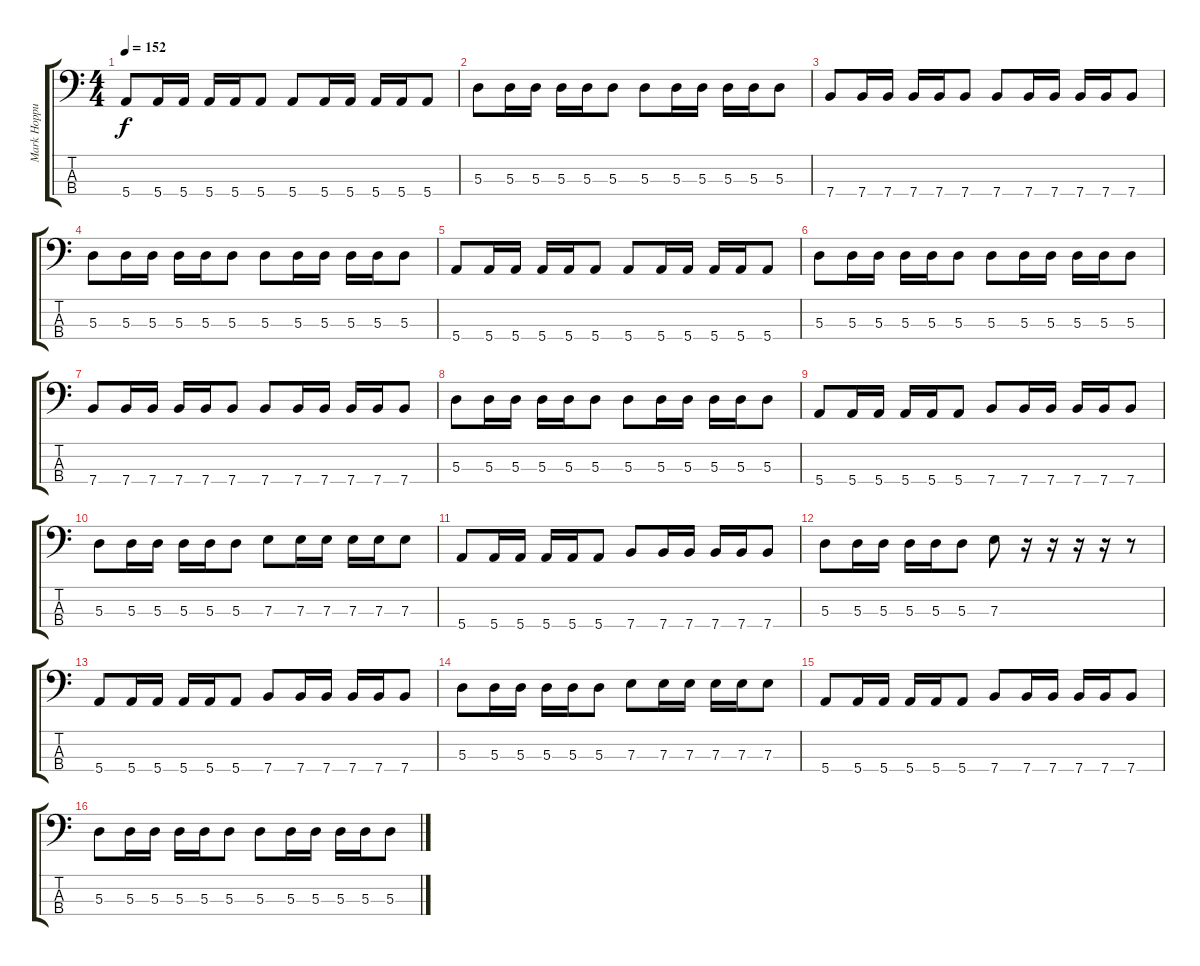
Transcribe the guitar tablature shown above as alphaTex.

\track ("Mark Hoppus (Bass)" "Mark Hoppu") {instrument electricbasspick}
\staff {score tabs}
\tuning (G2 D2 A1 E1) {hide}
\ts (4 4)
\tempo 152
\clef f4
\ks c
5.4.8{dy f} 5.4.16 5.4.16 5.4.16 5.4.16 5.4.8 5.4.8 5.4.16 5.4.16 5.4.16 5.4.16 5.4.8 |
5.3.8 5.3.16 5.3.16 5.3.16 5.3.16 5.3.8 5.3.8 5.3.16 5.3.16 5.3.16 5.3.16 5.3.8 |
7.4.8 7.4.16 7.4.16 7.4.16 7.4.16 7.4.8 7.4.8 7.4.16 7.4.16 7.4.16 7.4.16 7.4.8 |
5.3.8 5.3.16 5.3.16 5.3.16 5.3.16 5.3.8 5.3.8 5.3.16 5.3.16 5.3.16 5.3.16 5.3.8 |
5.4.8 5.4.16 5.4.16 5.4.16 5.4.16 5.4.8 5.4.8 5.4.16 5.4.16 5.4.16 5.4.16 5.4.8 |
5.3.8 5.3.16 5.3.16 5.3.16 5.3.16 5.3.8 5.3.8 5.3.16 5.3.16 5.3.16 5.3.16 5.3.8 |
7.4.8 7.4.16 7.4.16 7.4.16 7.4.16 7.4.8 7.4.8 7.4.16 7.4.16 7.4.16 7.4.16 7.4.8 |
5.3.8 5.3.16 5.3.16 5.3.16 5.3.16 5.3.8 5.3.8 5.3.16 5.3.16 5.3.16 5.3.16 5.3.8 |
5.4.8 5.4.16 5.4.16 5.4.16 5.4.16 5.4.8 7.4.8 7.4.16 7.4.16 7.4.16 7.4.16 7.4.8 |
5.3.8 5.3.16 5.3.16 5.3.16 5.3.16 5.3.8 7.3.8 7.3.16 7.3.16 7.3.16 7.3.16 7.3.8 |
5.4.8 5.4.16 5.4.16 5.4.16 5.4.16 5.4.8 7.4.8 7.4.16 7.4.16 7.4.16 7.4.16 7.4.8 |
5.3.8 5.3.16 5.3.16 5.3.16 5.3.16 5.3.8 7.3.8 r.16 r.16 r.16 r.16 r.8 |
5.4.8 5.4.16 5.4.16 5.4.16 5.4.16 5.4.8 7.4.8 7.4.16 7.4.16 7.4.16 7.4.16 7.4.8 |
5.3.8 5.3.16 5.3.16 5.3.16 5.3.16 5.3.8 7.3.8 7.3.16 7.3.16 7.3.16 7.3.16 7.3.8 |
5.4.8 5.4.16 5.4.16 5.4.16 5.4.16 5.4.8 7.4.8 7.4.16 7.4.16 7.4.16 7.4.16 7.4.8 |
5.3.8 5.3.16 5.3.16 5.3.16 5.3.16 5.3.8 5.3.8 5.3.16 5.3.16 5.3.16 5.3.16 5.3.8
